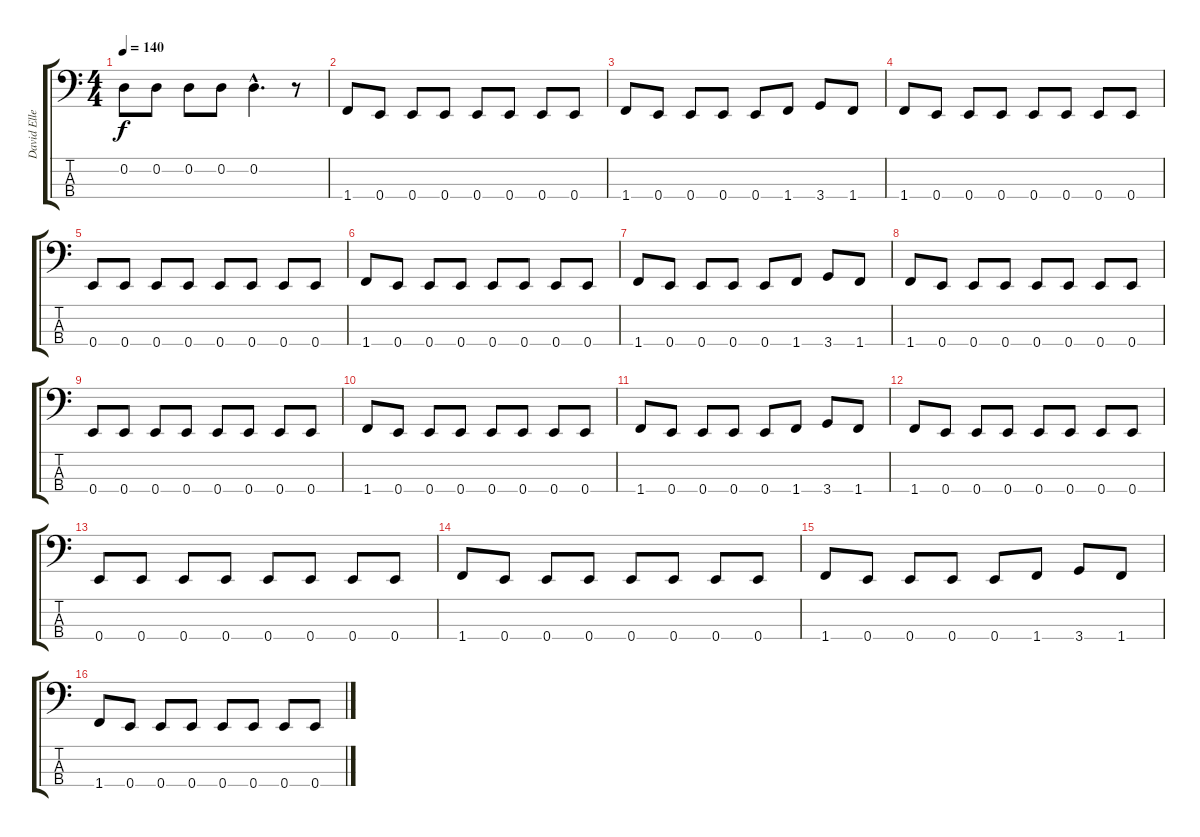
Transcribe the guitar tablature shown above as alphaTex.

\track ("David Ellefson" "David Elle") {instrument acousticguitarnylon}
\staff {score tabs}
\tuning (G2 D2 A1 E1) {hide}
\ts (4 4)
\tempo 140
\clef f4
\ks c
0.2.8{dy f} 0.2.8 0.2.8 0.2.8 0.2{hac}.4{d} r.8 |
1.4.8 0.4.8 0.4.8 0.4.8 0.4.8 0.4.8 0.4.8 0.4.8 |
1.4.8 0.4.8 0.4.8 0.4.8 0.4.8 1.4.8 3.4.8 1.4.8 |
1.4.8 0.4.8 0.4.8 0.4.8 0.4.8 0.4.8 0.4.8 0.4.8 |
0.4.8 0.4.8 0.4.8 0.4.8 0.4.8 0.4.8 0.4.8 0.4.8 |
1.4.8 0.4.8 0.4.8 0.4.8 0.4.8 0.4.8 0.4.8 0.4.8 |
1.4.8 0.4.8 0.4.8 0.4.8 0.4.8 1.4.8 3.4.8 1.4.8 |
1.4.8 0.4.8 0.4.8 0.4.8 0.4.8 0.4.8 0.4.8 0.4.8 |
0.4.8 0.4.8 0.4.8 0.4.8 0.4.8 0.4.8 0.4.8 0.4.8 |
1.4.8 0.4.8 0.4.8 0.4.8 0.4.8 0.4.8 0.4.8 0.4.8 |
1.4.8 0.4.8 0.4.8 0.4.8 0.4.8 1.4.8 3.4.8 1.4.8 |
1.4.8 0.4.8 0.4.8 0.4.8 0.4.8 0.4.8 0.4.8 0.4.8 |
0.4.8 0.4.8 0.4.8 0.4.8 0.4.8 0.4.8 0.4.8 0.4.8 |
1.4.8 0.4.8 0.4.8 0.4.8 0.4.8 0.4.8 0.4.8 0.4.8 |
1.4.8 0.4.8 0.4.8 0.4.8 0.4.8 1.4.8 3.4.8 1.4.8 |
1.4.8 0.4.8 0.4.8 0.4.8 0.4.8 0.4.8 0.4.8 0.4.8
